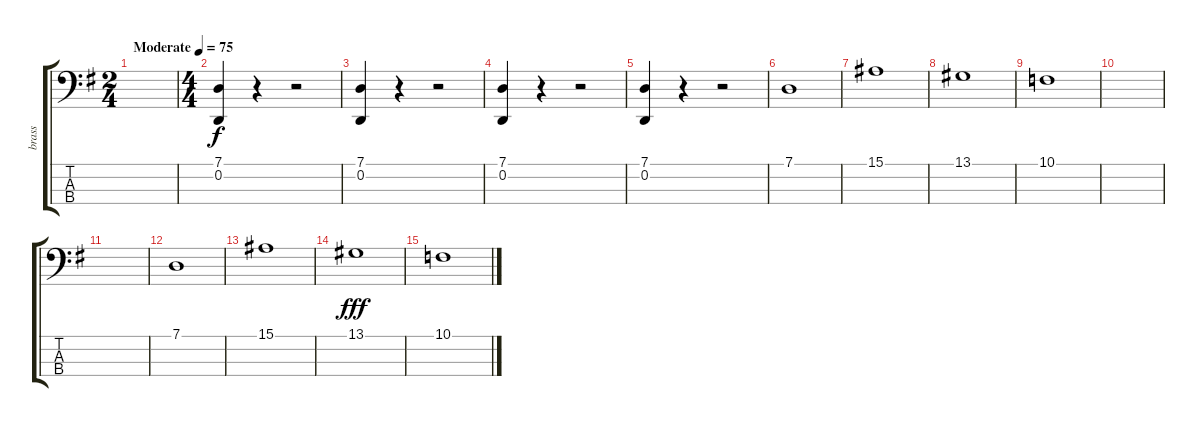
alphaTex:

\track ("brass" "brass") {instrument frenchhorn}
\staff {score tabs}
\tuning (G2 D2 A1 E1) {hide}
\ts (2 4)
\tempo (75 "Moderate")
\clef f4
\ks g
|
\ts (4 4)
(7.1 0.2).4{instrument tuba} r.4 r.2 |
(7.1 0.2).4 r.4 r.2 |
(7.1 0.2).4 r.4 r.2 |
(7.1 0.2).4 r.4 r.2 |
7.1.1 |
15.1.1 |
13.1.1 |
10.1.1 |
|
|
7.1.1 |
15.1.1{dy f} |
13.1.1{dy fff} |
10.1.1
